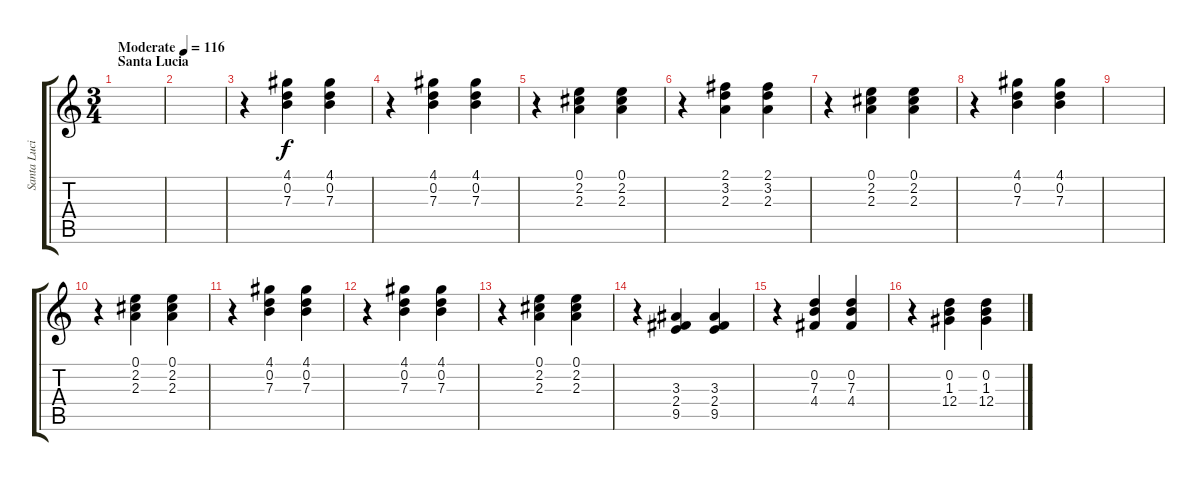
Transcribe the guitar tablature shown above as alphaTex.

\track ("Santa Lucia: аккомпонимент 2" "Santa Luci") {instrument acousticguitarsteel}
\staff {score tabs}
\tuning (E4 B3 G3 D3 A2 E2) {hide}
\ts (3 4)
\section ("" "Santa Lucia")
\tempo (116 "Moderate")
\tempo 90
\tempo (116 "Moderate")
\clef g2
\ks c
|
|
r.4 (4.1 0.2 7.3).4 (4.1 0.2 7.3).4 |
r.4 (4.1 0.2 7.3).4 (4.1 0.2 7.3).4 |
r.4 (0.1 2.2 2.3).4 (0.1 2.2 2.3).4 |
r.4 (2.1 3.2 2.3).4 (2.1 3.2 2.3).4 |
r.4 (0.1 2.2 2.3).4 (0.1 2.2 2.3).4 |
r.4 (4.1 0.2 7.3).4 (4.1 0.2 7.3).4 |
|
r.4 (0.1 2.2 2.3).4 (0.1 2.2 2.3).4 |
r.4 (4.1 0.2 7.3).4 (4.1 0.2 7.3).4 |
r.4 (4.1 0.2 7.3).4 (4.1 0.2 7.3).4 |
r.4 (0.1 2.2 2.3).4 (0.1 2.2 2.3).4 |
r.4 (3.3 2.4 9.5).4 (3.3 2.4 9.5).4 |
r.4 (0.2 7.3 4.4).4 (0.2 7.3 4.4).4 |
r.4 (0.2 1.3 12.4).4 (0.2 1.3 12.4).4
